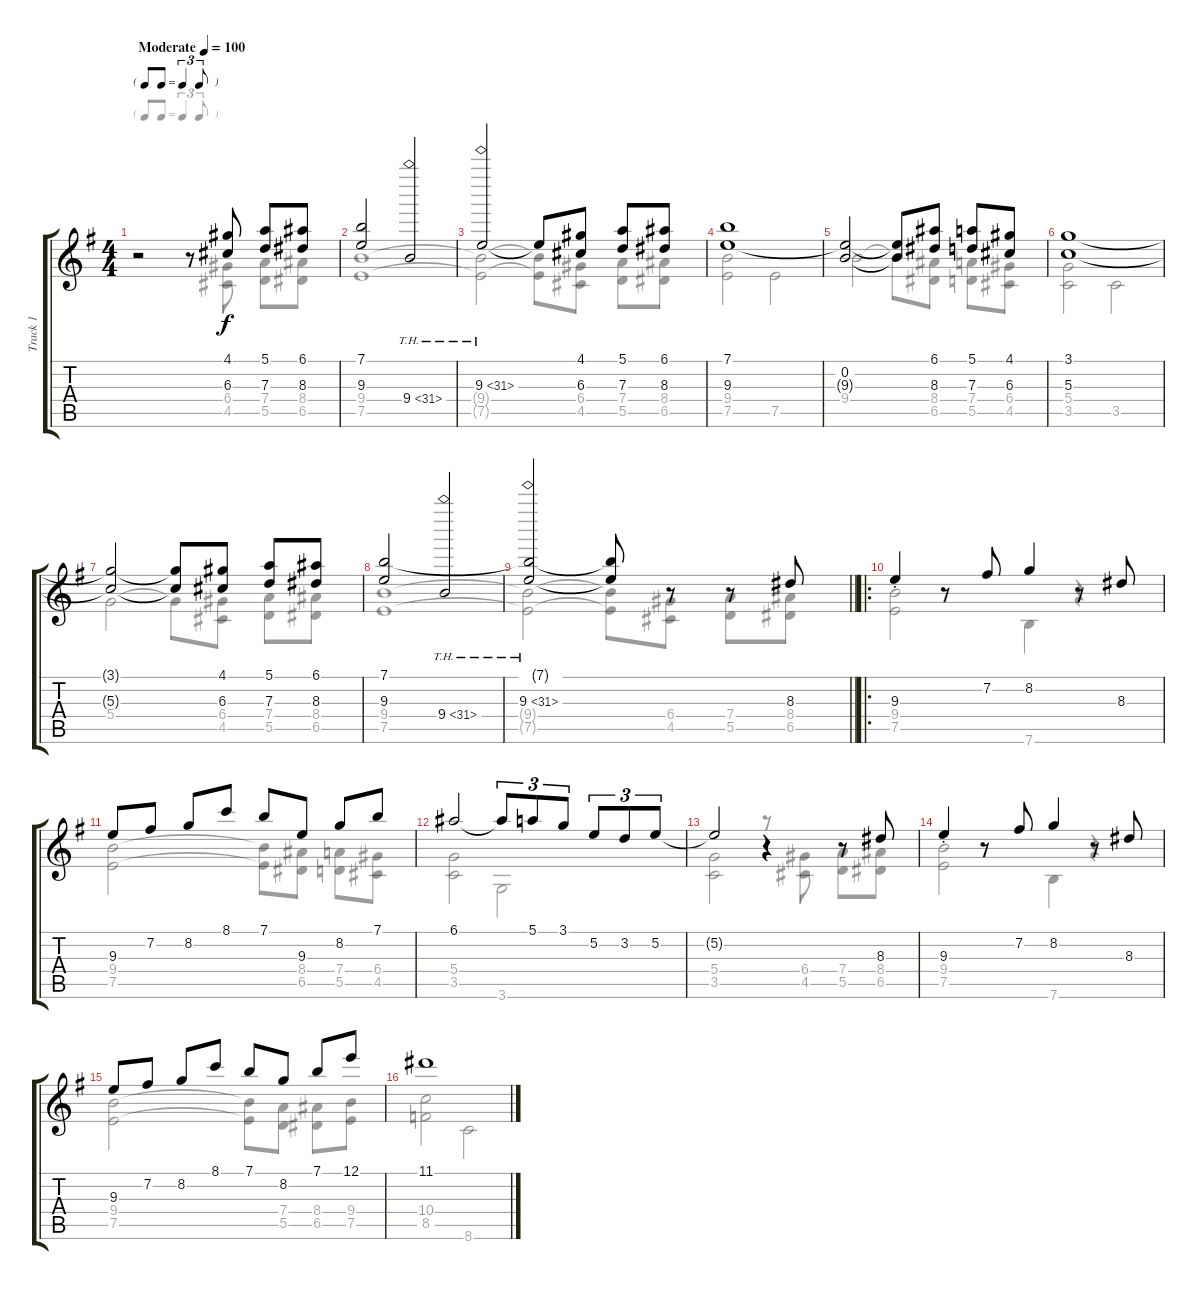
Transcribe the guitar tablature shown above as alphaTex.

\track ("Track 1" "Track 1") {instrument electricguitarjazz}
\staff {score tabs}
\tuning (E4 B3 G3 D3 A2 E2) {hide}
\voice
\ts (4 4)
\tf triplet8th
\tempo (100 "Moderate")
\clef g2
\ks eminor
r.2{dy f instrument electricguitarjazz} r.8 (4.1 6.3).8 (5.1 7.3).8 (6.1 8.3).8 |
(7.1 9.3).2 9.4{th 22}.2 |
9.3{th 22}.2 9.3{t}.8 (4.1 6.3).8 (5.1 7.3).8 (6.1 8.3).8 |
(7.1 9.3).1 |
(0.2 9.3{t}).2 (0.2{t} 9.3{t}).8 (6.1 8.3).8 (5.1 7.3).8 (4.1 6.3).8 |
(3.1 5.3).1 |
(3.1{t} 5.3{t}).2 (3.1{t} 5.3{t}).8 (4.1 6.3).8 (5.1 7.3).8 (6.1 8.3).8 |
(7.1 9.3).2 9.4{th 22}.2 |
\barLineRight lightlight
(7.1{t} 9.3{th 22}).2 (7.1{t} 9.3{t}).8 r.8 r.8 8.3.8 |
\ro
9.3{st}.4 r.8 7.2.8 8.2.4 r.8 8.3.8 |
9.3.8 7.2.8 8.2.8 8.1.8 7.1.8 9.3.8 8.2.8 7.1.8 |
6.1.2 6.1{t}.8{tu (3 2)} 5.1.8{tu (3 2)} 3.1.8{tu (3 2)} 5.2.8{tu (3 2)} 3.2.8{tu (3 2)} 5.2.8{tu (3 2)} |
5.2{t}.2 r.4 r.8 8.3.8 |
9.3{st}.4 r.8 7.2.8 8.2.4 r.8 8.3.8 |
9.3.8 7.2.8 8.2.8 8.1.8 7.1.8 8.2.8 7.1.8 12.1.8 |
11.1.1
\voice
\clef g2
\ottava regular
\simile none
\ks eminor
r.2{dy f} r.8 (6.4 4.5).8 (7.4 5.5).8 (8.4 6.5).8 |
(9.4 7.5).1 |
(9.4{t} 7.5{t}).2 (9.4{t} 7.5{t}).8 (6.4 4.5).8 (7.4 5.5).8 (8.4 6.5).8 |
(9.4 7.5).2 7.5.2 |
9.4.2 9.4{t}.8 (8.4 6.5).8 (7.4 5.5).8 (6.4 4.5).8 |
(5.4 3.5).2 3.5.2 |
5.4.2 5.4{t}.8 (6.4 4.5).8 (7.4 5.5).8 (8.4 6.5).8 |
(9.4 7.5).1 |
\barLineRight lightlight
(9.4{t} 7.5{t}).2 (9.4{t} 7.5{t}).8 (6.4 4.5).8 (7.4 5.5).8 (8.4 6.5).8 |
(9.4 7.5).2 7.6.4 r.4 |
(9.4 7.5).2 (9.4{t} 7.5{t}).8 (8.4 6.5).8 (7.4 5.5).8 (6.4 4.5).8 |
(5.4 3.5).2 3.6.2 |
(5.4 3.5).2 r.8 (6.4 4.5).8 (7.4 5.5).8 (8.4 6.5).8 |
(9.4 7.5).2 7.6.4 r.4 |
(9.4 7.5).2 (9.4{t} 7.5{t}).8 (7.4 5.5).8 (8.4 6.5).8 (9.4 7.5).8 |
(10.4 8.5).2 8.6.2
